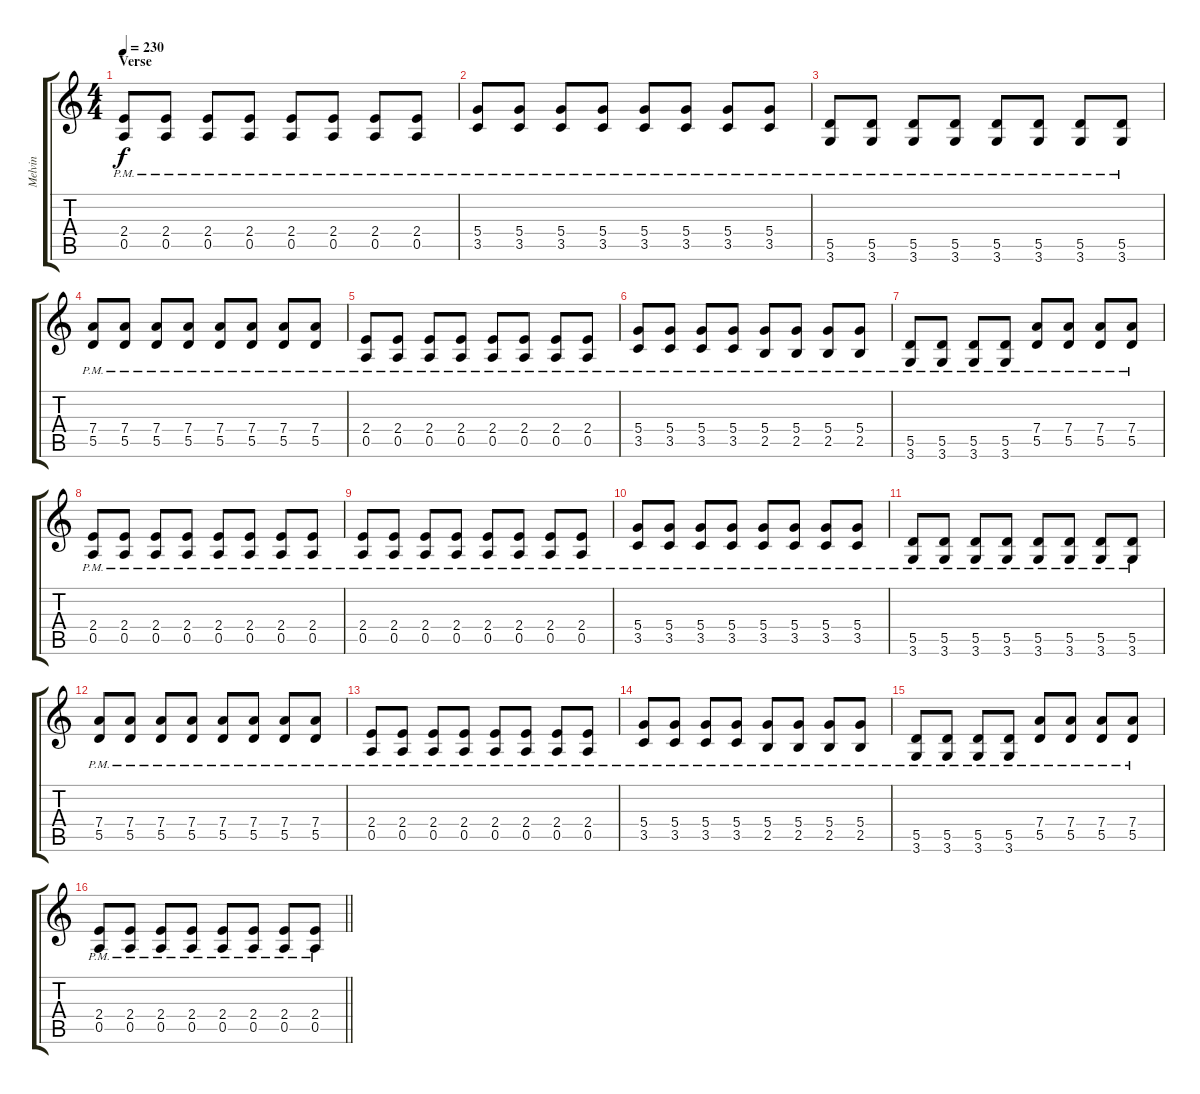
\track ("Melvin" "Melvin") {instrument distortionguitar}
\staff {score tabs}
\tuning (E4 B3 G3 D3 A2 E2) {hide}
\ts (4 4)
\section ("" "Verse")
\tempo 230
\clef g2
\ks c
(2.4{pm} 0.5{pm}).8{dy f} (2.4{pm} 0.5{pm}).8 (2.4{pm} 0.5{pm}).8 (2.4{pm} 0.5{pm}).8 (2.4{pm} 0.5{pm}).8 (2.4{pm} 0.5{pm}).8 (2.4{pm} 0.5{pm}).8 (2.4{pm} 0.5{pm}).8 |
(5.4{pm} 3.5{pm}).8 (5.4{pm} 3.5{pm}).8 (5.4{pm} 3.5{pm}).8 (5.4{pm} 3.5{pm}).8 (5.4{pm} 3.5{pm}).8 (5.4{pm} 3.5{pm}).8 (5.4{pm} 3.5{pm}).8 (5.4{pm} 3.5{pm}).8 |
(5.5{pm} 3.6{pm}).8 (5.5{pm} 3.6{pm}).8 (5.5{pm} 3.6{pm}).8 (5.5{pm} 3.6{pm}).8 (5.5{pm} 3.6{pm}).8 (5.5{pm} 3.6{pm}).8 (5.5{pm} 3.6{pm}).8 (5.5{pm} 3.6{pm}).8 |
(7.4{pm} 5.5{pm}).8 (7.4{pm} 5.5{pm}).8 (7.4{pm} 5.5{pm}).8 (7.4{pm} 5.5{pm}).8 (7.4{pm} 5.5{pm}).8 (7.4{pm} 5.5{pm}).8 (7.4{pm} 5.5{pm}).8 (7.4{pm} 5.5{pm}).8 |
(2.4{pm} 0.5{pm}).8 (2.4{pm} 0.5{pm}).8 (2.4{pm} 0.5{pm}).8 (2.4{pm} 0.5{pm}).8 (2.4{pm} 0.5{pm}).8 (2.4{pm} 0.5{pm}).8 (2.4{pm} 0.5{pm}).8 (2.4{pm} 0.5{pm}).8 |
(5.4{pm} 3.5{pm}).8 (5.4{pm} 3.5{pm}).8 (5.4{pm} 3.5{pm}).8 (5.4{pm} 3.5{pm}).8 (5.4{pm} 2.5{pm}).8 (5.4{pm} 2.5{pm}).8 (5.4{pm} 2.5{pm}).8 (5.4{pm} 2.5{pm}).8 |
(5.5{pm} 3.6{pm}).8 (5.5{pm} 3.6{pm}).8 (5.5{pm} 3.6{pm}).8 (5.5{pm} 3.6{pm}).8 (7.4{pm} 5.5{pm}).8 (7.4{pm} 5.5{pm}).8 (7.4{pm} 5.5{pm}).8 (7.4{pm} 5.5{pm}).8 |
(2.4{pm} 0.5{pm}).8 (2.4{pm} 0.5{pm}).8 (2.4{pm} 0.5{pm}).8 (2.4{pm} 0.5{pm}).8 (2.4{pm} 0.5{pm}).8 (2.4{pm} 0.5{pm}).8 (2.4{pm} 0.5{pm}).8 (2.4{pm} 0.5{pm}).8 |
(2.4{pm} 0.5{pm}).8 (2.4{pm} 0.5{pm}).8 (2.4{pm} 0.5{pm}).8 (2.4{pm} 0.5{pm}).8 (2.4{pm} 0.5{pm}).8 (2.4{pm} 0.5{pm}).8 (2.4{pm} 0.5{pm}).8 (2.4{pm} 0.5{pm}).8 |
(5.4{pm} 3.5{pm}).8 (5.4{pm} 3.5{pm}).8 (5.4{pm} 3.5{pm}).8 (5.4{pm} 3.5{pm}).8 (5.4{pm} 3.5{pm}).8 (5.4{pm} 3.5{pm}).8 (5.4{pm} 3.5{pm}).8 (5.4{pm} 3.5{pm}).8 |
(5.5{pm} 3.6{pm}).8 (5.5{pm} 3.6{pm}).8 (5.5{pm} 3.6{pm}).8 (5.5{pm} 3.6{pm}).8 (5.5{pm} 3.6{pm}).8 (5.5{pm} 3.6{pm}).8 (5.5{pm} 3.6{pm}).8 (5.5{pm} 3.6{pm}).8 |
(7.4{pm} 5.5{pm}).8 (7.4{pm} 5.5{pm}).8 (7.4{pm} 5.5{pm}).8 (7.4{pm} 5.5{pm}).8 (7.4{pm} 5.5{pm}).8 (7.4{pm} 5.5{pm}).8 (7.4{pm} 5.5{pm}).8 (7.4{pm} 5.5{pm}).8 |
(2.4{pm} 0.5{pm}).8 (2.4{pm} 0.5{pm}).8 (2.4{pm} 0.5{pm}).8 (2.4{pm} 0.5{pm}).8 (2.4{pm} 0.5{pm}).8 (2.4{pm} 0.5{pm}).8 (2.4{pm} 0.5{pm}).8 (2.4{pm} 0.5{pm}).8 |
(5.4{pm} 3.5{pm}).8 (5.4{pm} 3.5{pm}).8 (5.4{pm} 3.5{pm}).8 (5.4{pm} 3.5{pm}).8 (5.4{pm} 2.5{pm}).8 (5.4{pm} 2.5{pm}).8 (5.4{pm} 2.5{pm}).8 (5.4{pm} 2.5{pm}).8 |
(5.5{pm} 3.6{pm}).8 (5.5{pm} 3.6{pm}).8 (5.5{pm} 3.6{pm}).8 (5.5{pm} 3.6{pm}).8 (7.4{pm} 5.5{pm}).8 (7.4{pm} 5.5{pm}).8 (7.4{pm} 5.5{pm}).8 (7.4{pm} 5.5{pm}).8 |
\barLineRight lightlight
(2.4{pm} 0.5{pm}).8 (2.4{pm} 0.5{pm}).8 (2.4{pm} 0.5{pm}).8 (2.4{pm} 0.5{pm}).8 (2.4{pm} 0.5{pm}).8 (2.4{pm} 0.5{pm}).8 (2.4{pm} 0.5{pm}).8 (2.4{pm} 0.5{pm}).8
